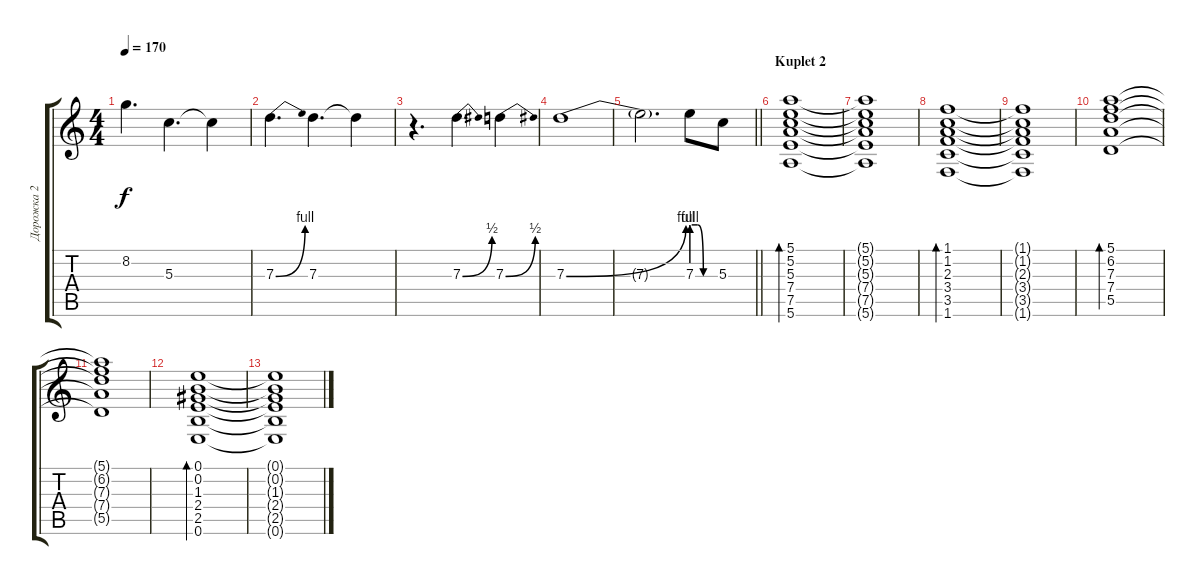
\track ("Дорожка 2" "Дорожка 2") {instrument acousticguitarsteel}
\staff {score tabs}
\tuning (E4 B3 G3 D3 A2 E2) {hide}
\ts (4 4)
\tempo 170
\clef g2
\ks c
8.2.4{d dy f} 5.3.4{d} 5.3{t}.4 |
7.3{be (bend 0 0 60 4)}.4{d} 7.3.4{d} 7.3{t}.4 |
r.4{d} 7.3{be (bend 0 0 60 2)}.4{d} 7.3{be (bend 0 0 60 2)}.4 |
7.3{be (bend 0 0 60 4)}.1 |
\barLineRight lightlight
7.3{t}.2{d} 7.3{be (custom 0 4 15 4 30 0 60 0)}.8 5.3.8 |
\section ("" "Kuplet 2")
(5.1 5.2 5.3 7.4 7.5 5.6).1{bd 60} |
(5.1{t} 5.2{t} 5.3{t} 7.4{t} 7.5{t} 5.6{t}).1 |
(1.1 1.2 2.3 3.4 3.5 1.6).1{bd 60} |
(1.1{t} 1.2{t} 2.3{t} 3.4{t} 3.5{t} 1.6{t}).1 |
(5.1 6.2 7.3 7.4 5.5).1{bd 60} |
(5.1{t} 6.2{t} 7.3{t} 7.4{t} 5.5{t}).1 |
(0.1 0.2 1.3 2.4 2.5 0.6).1{bd 60} |
(0.1{t} 0.2{t} 1.3{t} 2.4{t} 2.5{t} 0.6{t}).1
